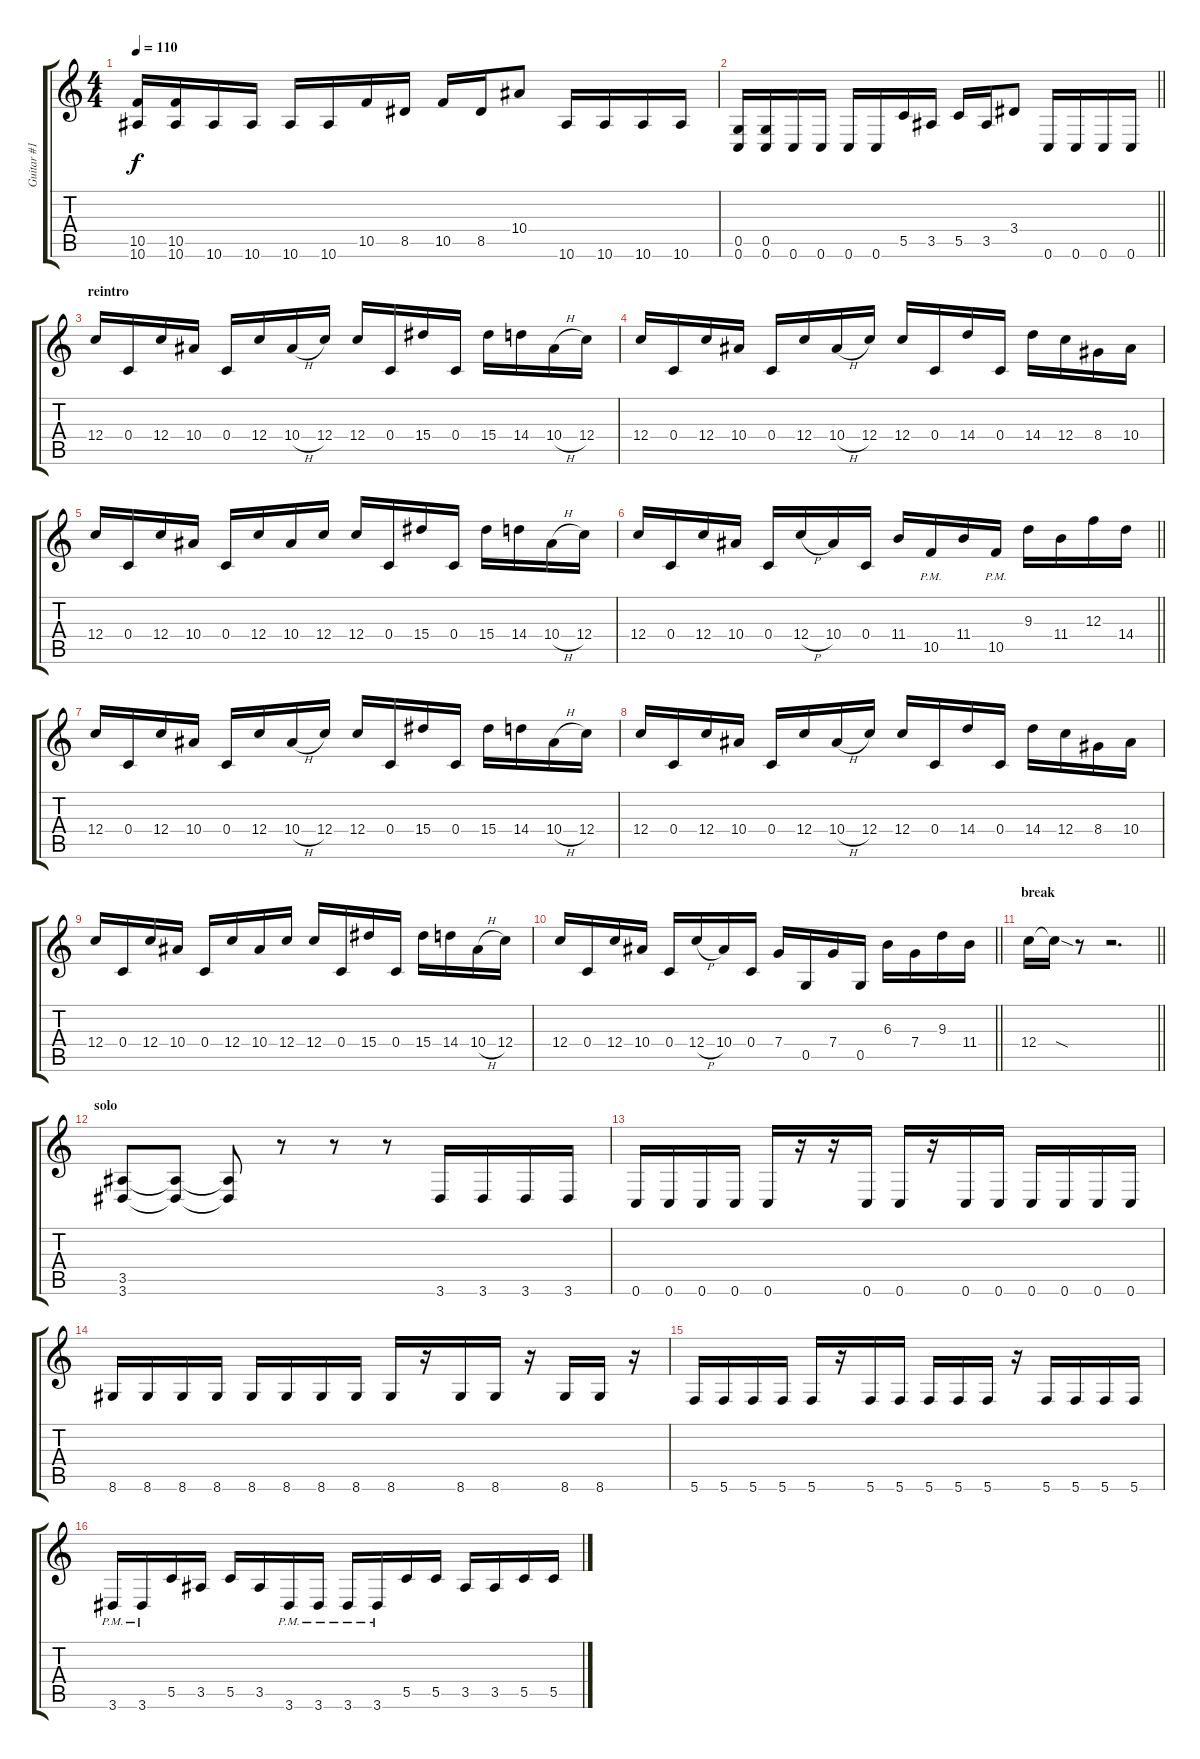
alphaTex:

\track ("Guitar #1" "Guitar #1") {instrument distortionguitar}
\staff {score tabs}
\tuning (D4 A3 F3 C3 G2 C2) {hide}
\ts (4 4)
\tempo 110
\clef g2
\ks c
(10.5 10.6).16{dy f} (10.5 10.6).16 10.6.16 10.6.16 10.6.16 10.6.16 10.5.16 8.5.16 10.5.16 8.5.16 10.4.8 10.6.16 10.6.16 10.6.16 10.6.16 |
\barLineRight lightlight
(0.5 0.6).16 (0.5 0.6).16 0.6.16 0.6.16 0.6.16 0.6.16 5.5.16 3.5.16 5.5.16 3.5.16 3.4.8 0.6.16 0.6.16 0.6.16 0.6.16 |
\section ("" "reintro")
12.4.16 0.4.16 12.4.16 10.4.16 0.4.16 12.4.16 10.4{h}.16 12.4.16 12.4.16 0.4.16 15.4.16 0.4.16 15.4.16 14.4.16 10.4{h}.16 12.4.16 |
12.4.16 0.4.16 12.4.16 10.4.16 0.4.16 12.4.16 10.4{h}.16 12.4.16 12.4.16 0.4.16 14.4.16 0.4.16 14.4.16 12.4.16 8.4.16 10.4.16 |
12.4.16 0.4.16 12.4.16 10.4.16 0.4.16 12.4.16 10.4.16 12.4.16 12.4.16 0.4.16 15.4.16 0.4.16 15.4.16 14.4.16 10.4{h}.16 12.4.16 |
\barLineRight lightlight
12.4.16 0.4.16 12.4.16 10.4.16 0.4.16 12.4{h}.16 10.4.16 0.4.16 11.4.16 10.5{pm}.16 11.4.16 10.5{pm}.16 9.3.16 11.4.16 12.3.16 14.4.16 |
12.4.16 0.4.16 12.4.16 10.4.16 0.4.16 12.4.16 10.4{h}.16 12.4.16 12.4.16 0.4.16 15.4.16 0.4.16 15.4.16 14.4.16 10.4{h}.16 12.4.16 |
12.4.16 0.4.16 12.4.16 10.4.16 0.4.16 12.4.16 10.4{h}.16 12.4.16 12.4.16 0.4.16 14.4.16 0.4.16 14.4.16 12.4.16 8.4.16 10.4.16 |
12.4.16 0.4.16 12.4.16 10.4.16 0.4.16 12.4.16 10.4.16 12.4.16 12.4.16 0.4.16 15.4.16 0.4.16 15.4.16 14.4.16 10.4{h}.16 12.4.16 |
\barLineRight lightlight
12.4.16 0.4.16 12.4.16 10.4.16 0.4.16 12.4{h}.16 10.4.16 0.4.16 7.4.16 0.5.16 7.4.16 0.5.16 6.3.16 7.4.16 9.3.16 11.4.16 |
\section ("" "break")
\barLineRight lightlight
12.4.16 12.4{sod t}.16 r.8 r.2{d} |
\section ("" "solo")
(3.5 3.6).8 (3.5{t} 3.6{t}).8 (3.5{t} 3.6{t}).8 r.8 r.8 r.8 3.6.16 3.6.16 3.6.16 3.6.16 |
0.6.16 0.6.16 0.6.16 0.6.16 0.6.16 r.16 r.16 0.6.16 0.6.16 r.16 0.6.16 0.6.16 0.6.16 0.6.16 0.6.16 0.6.16 |
8.6.16 8.6.16 8.6.16 8.6.16 8.6.16 8.6.16 8.6.16 8.6.16 8.6.16 r.16 8.6.16 8.6.16 r.16 8.6.16 8.6.16 r.16 |
5.6.16 5.6.16 5.6.16 5.6.16 5.6.16 r.16 5.6.16 5.6.16 5.6.16 5.6.16 5.6.16 r.16 5.6.16 5.6.16 5.6.16 5.6.16 |
3.6{pm}.16 3.6{pm}.16 5.5.16 3.5.16 5.5.16 3.5.16 3.6{pm}.16 3.6{pm}.16 3.6{pm}.16 3.6{pm}.16 5.5.16 5.5.16 3.5.16 3.5.16 5.5.16 5.5.16
